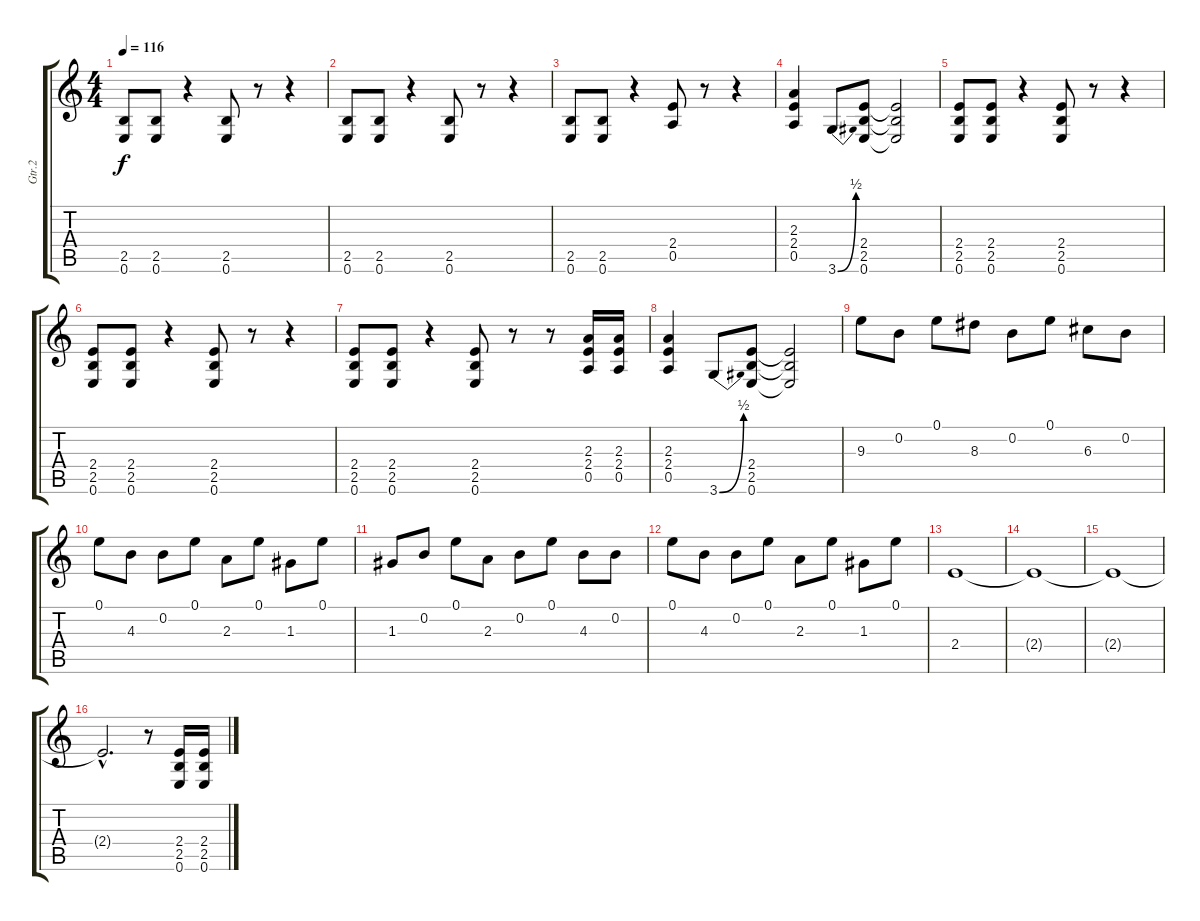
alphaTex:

\track ("Gtr.2" "Gtr.2") {instrument overdrivenguitar}
\staff {score tabs}
\tuning (E4 B3 G3 D3 A2 E2) {hide}
\ts (4 4)
\tempo 116
\clef g2
\ks c
(2.5 0.6).8{dy f} (2.5 0.6).8 r.4 (2.5 0.6).8 r.8 r.4 |
(2.5 0.6).8 (2.5 0.6).8 r.4 (2.5 0.6).8 r.8 r.4 |
(2.5 0.6).8 (2.5 0.6).8 r.4 (2.4 0.5).8 r.8 r.4 |
(2.3 2.4 0.5).4 3.6{be (bend 0 0 60 2)}.8 (2.4 2.5 0.6).8 (2.4{t} 2.5{t} 0.6{t}).2 |
(2.4 2.5 0.6).8 (2.4 2.5 0.6).8 r.4 (2.4 2.5 0.6).8 r.8 r.4 |
(2.4 2.5 0.6).8 (2.4 2.5 0.6).8 r.4 (2.4 2.5 0.6).8 r.8 r.4 |
(2.4 2.5 0.6).8 (2.4 2.5 0.6).8 r.4 (2.4 2.5 0.6).8 r.8 r.8 (2.3 2.4 0.5).16 (2.3 2.4 0.5).16 |
(2.3 2.4 0.5).4 3.6{be (bend 0 0 60 2)}.8 (2.4 2.5 0.6).8 (2.4{t} 2.5{t} 0.6{t}).2 |
9.3.8 0.2.8 0.1.8 8.3.8 0.2.8 0.1.8 6.3.8 0.2.8 |
0.1.8 4.3.8 0.2.8 0.1.8 2.3.8 0.1.8 1.3.8 0.1.8 |
1.3.8 0.2.8 0.1.8 2.3.8 0.2.8 0.1.8 4.3.8 0.2.8 |
0.1.8 4.3.8 0.2.8 0.1.8 2.3.8 0.1.8 1.3.8 0.1.8 |
2.4.1 |
2.4{t}.1 |
2.4{t}.1 |
2.4{hac t}.2{d} r.8 (2.4 2.5 0.6).16 (2.4 2.5 0.6).16
